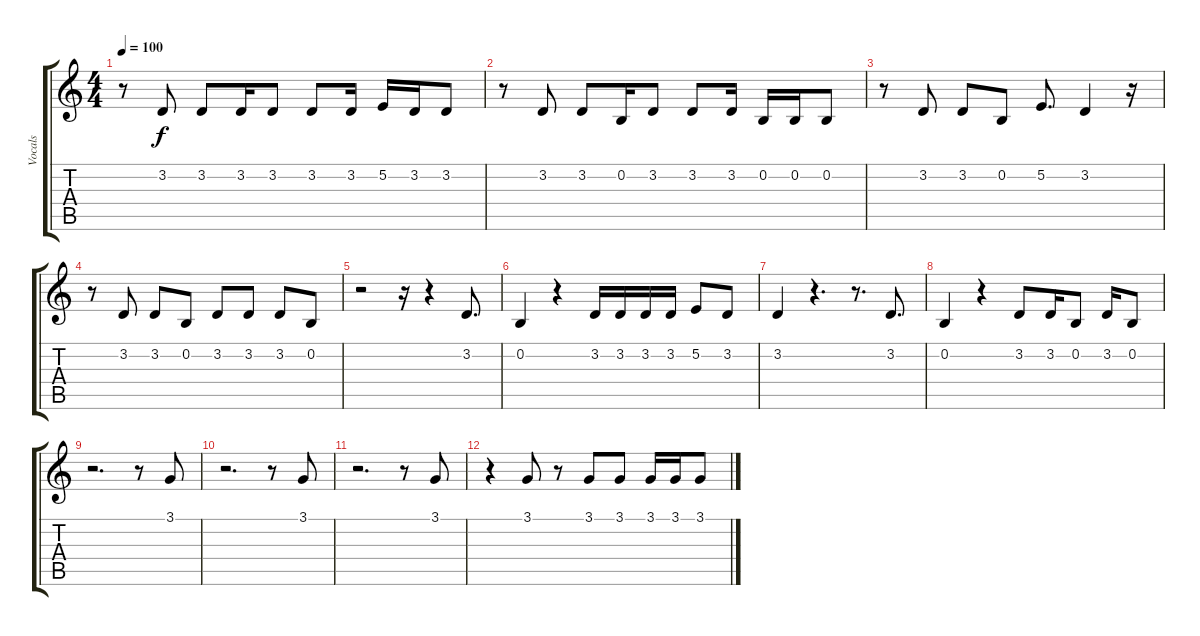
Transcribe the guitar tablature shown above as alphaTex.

\track ("Vocals" "Vocals") {instrument altosax}
\staff {score tabs}
\tuning (E4 B3 G3 D3 A2 E2) {hide}
\ts (4 4)
\tempo 100
\clef g2
\ks c
r.8{dy f} 3.2.8 3.2.8 3.2.16 3.2.8 3.2.8 3.2.16 5.2.16 3.2.16 3.2.8 |
r.8 3.2.8 3.2.8 0.2.16 3.2.8 3.2.8 3.2.16 0.2.16 0.2.16 0.2.8 |
r.8 3.2.8 3.2.8 0.2.8 5.2.8{d} 3.2.4 r.16 |
r.8 3.2.8 3.2.8 0.2.8 3.2.8 3.2.8 3.2.8 0.2.8 |
r.2 r.16 r.4 3.2.8{d} |
0.2.4 r.4 3.2.16 3.2.16 3.2.16 3.2.16 5.2.8 3.2.8 |
3.2.4 r.4{d} r.8{d} 3.2.8{d} |
0.2.4 r.4 3.2.8 3.2.16 0.2.8 3.2.16 0.2.8 |
r.2{d} r.8 3.1.8 |
r.2{d} r.8 3.1.8 |
r.2{d} r.8 3.1.8 |
r.4 3.1.8 r.8 3.1.8 3.1.8 3.1.16 3.1.16 3.1.8
